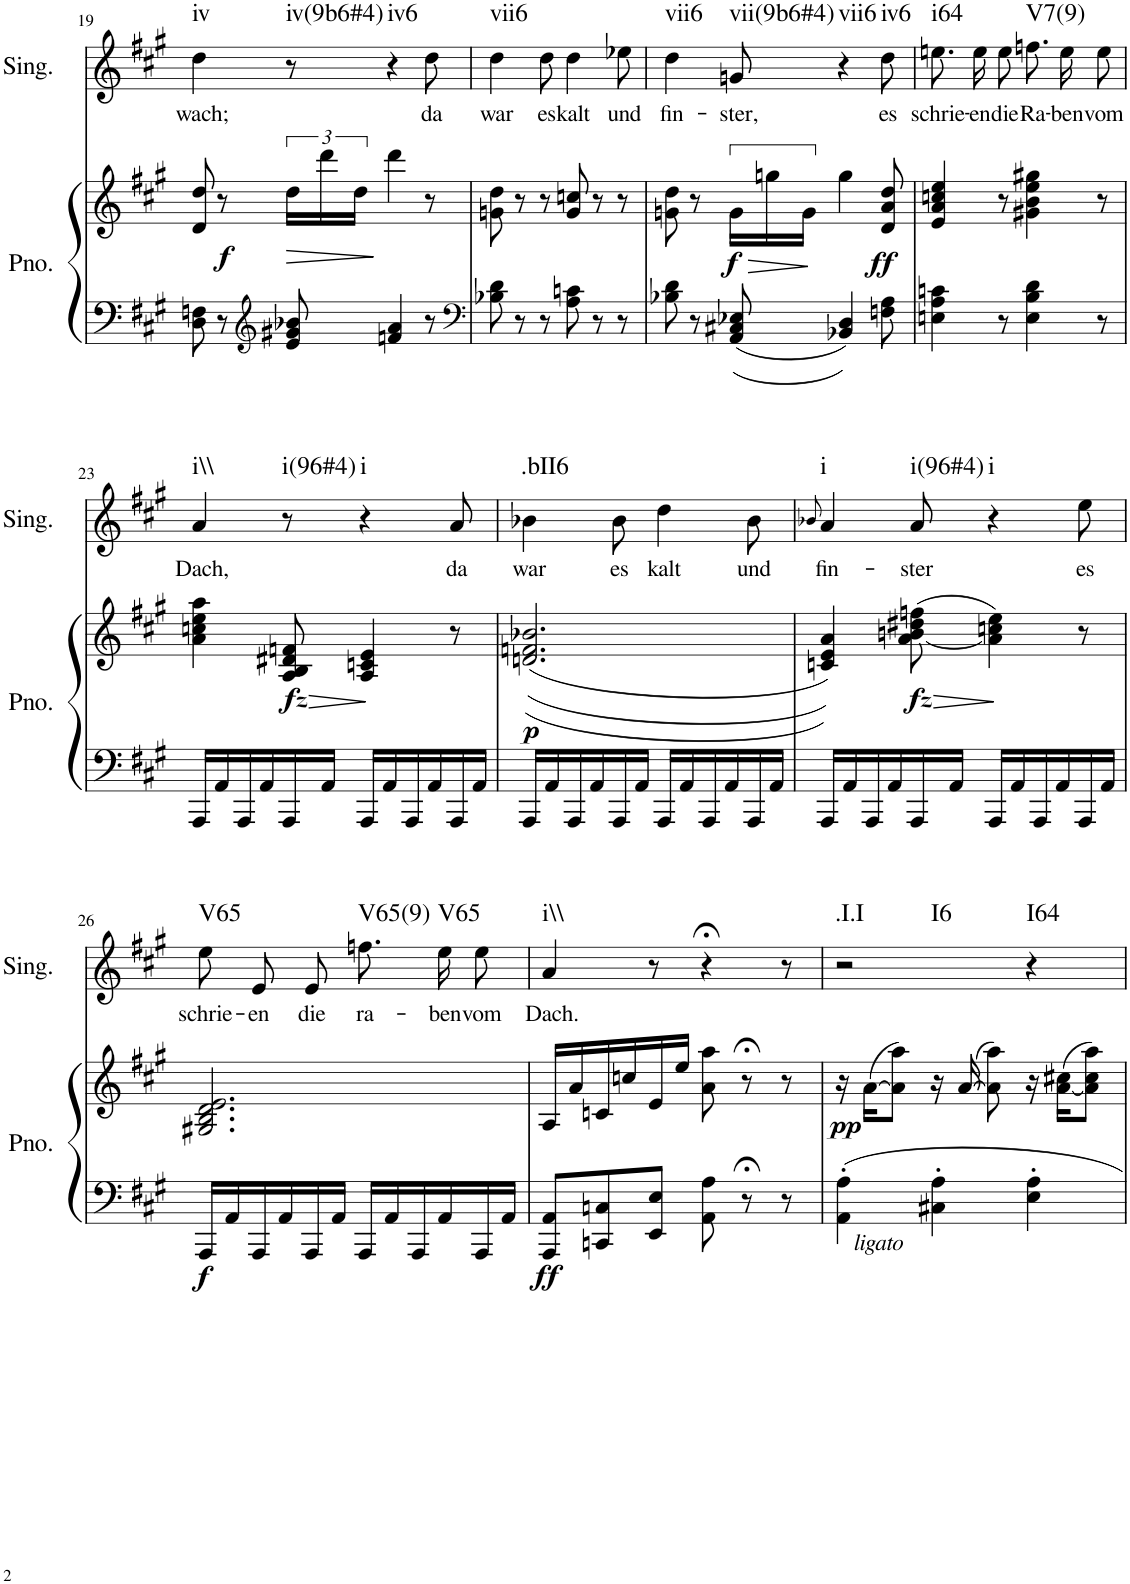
**kern	**kern	**dynam	**kern	**text	**harte
*part2	*part2	*part2	*part1	*part1	*part1
*staff3	*staff2	*staff2/3	*staff1	*staff1	*
*I"Pianoforte	*	*	*I"Singstimme	*	*
*I'Pno.	*	*	*I'Sing.	*	*
!!LO:PB:g=z
*clefF4	*clefG2	*	*clefG2	*	*
*k[f#c#g#]	*k[f#c#g#]	*	*k[f#c#g#]	*	*
*M6/8	*M6/8	*	*M6/8	*	*
=19	=19	=19	=19	=19	=19
!	!	!	!	!LO:LY:b	!LO:H:kt=iv
8D\ 8Fn\	8d/ 8dd/	.	4dd\	wach;	N
!	!	!LO:DY:b	!	!	!
8r	8r	f	.	.	.
*clefG2	*	*	*	*	*
!	!	!LO:HP:b	!	!	!LO:H:kt=iv(9b6#4)
8e/ 8g#X/ 8b-X/	24dd\LL	>	8r	.	N
.	24ddd\	]	.	.	.
.	24dd\JJ	.	.	.	.
!	!	!	!	!	!LO:H:kt=iv6
4fn/ 4a/	4ddd\	.	4r	.	N
!	!	!	!	!LO:LY:b	!
8r	8r	.	8dd\	da	.
=20	=20	=20	=20	=20	=20
*clefF4	*	*	*	*	*
!	!	!	!	!LO:LY:b	!LO:H:kt=vii6
8B-X\ 8d\	8gn\ 8dd\	.	4dd\	war	N
8r	8r	.	.	.	.
!	!	!	!	!LO:LY:b	!
8r	8r	.	8dd\	es	.
!	!	!	!	!LO:LY:b	!
8A\ 8cn\	8g/ 8ccn/	.	4dd\	kalt	.
8r	8r	.	.	.	.
!	!	!	!	!LO:LY:b	!
8r	8r	.	8ee-X\	und	.
=21	=21	=21	=21	=21	=21
!	!	!	!	!LO:LY:b	!LO:H:kt=vii6
8B-X\ 8d\	8gn\ 8dd\	.	4dd\	fin-	N
8r	8r	.	.	.	.
*	*Xtuplet	*	*	*	*
!	!	!LO:HP:b	!	!LO:LY:b	!
!	!	!LO:DY:n=1:b	!	!	!LO:H:kt=vii(9b6#4)
8AA/ 8C#X/ 8E-X/	24g\LL	> f	8gn/	-ster,	N
.	24ggn\	]	.	.	.
.	24g\JJ	.	.	.	.
!	!	!	!	!	!LO:H:kt=vii6
4BB-X/ 4D/	4gg\	.	4r	.	N
!	!	!LO:DY:n=2:b	!	!LO:LY:b	!LO:H:kt=iv6
8Fn\ 8A\	8d/ 8a/ 8dd/	ff	8dd\	es	N
=22	=22	=22	=22	=22	=22
!	!	!	!	!LO:LY:b	!LO:H:kt=i64
4En\ 4A\ 4cn\	4e/ 4a/ 4ccn/ 4ee/	.	8.een\L	schrie-	N
!	!	!	!	!LO:LY:b	!
.	.	.	16ee\K	-en	.
!	!	!	!	!LO:LY:b	!
8r	8r	.	8ee\J	die	.
!	!	!	!	!LO:LY:b	!LO:H:kt=V7(9)
4E\ 4B\ 4d\	4g#X\ 4b\ 4ee\ 4gg#X\	.	8.ffn\L	Ra-	N
!	!	!	!	!LO:LY:b	!
.	.	.	16ee\K	-ben	.
!	!	!	!	!LO:LY:b	!
8r	8r	.	8ee\J	vom	.
!!LO:LB:g=z
=23	=23	=23	=23	=23	=23
!	!	!	!	!LO:LY:b	!LO:H:kt=i\\
16AAA/LL	4a\ 4ccn\ 4ee\ 4aa\	.	4a/	Dach,	N
16AA/	.	.	.	.	.
16AAA/	.	.	.	.	.
16AA/	.	.	.	.	.
!	!	!LO:HP:b	!	!	!
!	!	!LO:DY:n=1:b	!	!	!LO:H:kt=i(96#4)
16AAA/	8A/ 8B/ 8d#X/ 8fn/	> fz	8r	.	N
16AA/JJ	.	.	.	.	.
!	!	!	!	!	!LO:H:kt=i
16AAA/LL	4A/ 4cn/ 4e/	]	4r	.	N
16AA/	.	.	.	.	.
16AAA/	.	.	.	.	.
16AA/	.	.	.	.	.
!	!	!	!	!LO:LY:b	!
16AAA/	8r	.	8a/	da	.
16AA/JJ	.	.	.	.	.
=24	=24	=24	=24	=24	=24
!	!	!LO:DY:b	!	!LO:LY:b	!LO:H:kt=.bII6
16AAA/LL	(((2.dn/ 2.fn/ 2.b-X/	p	4b-X\	war	N
16AA/	.	.	.	.	.
16AAA/	.	.	.	.	.
16AA/	.	.	.	.	.
!	!	!	!	!LO:LY:b	!
16AAA/	.	.	8b-\	es	.
16AA/JJ	.	.	.	.	.
!	!	!	!	!LO:LY:b	!
16AAA/LL	.	.	4dd\	kalt	.
16AA/	.	.	.	.	.
16AAA/	.	.	.	.	.
16AA/	.	.	.	.	.
!	!	!	!	!LO:LY:b	!
16AAA/	.	.	8b-\	und	.
16AA/JJ	.	.	.	.	.
=25	=25	=25	=25	=25	=25
.	.	.	8qb-X/	.	.
!	!	!	!	!LO:LY:b	!LO:H:kt=i
16AAA/LL	4cn/ 4e/ 4a/)))	.	4a/	fin-	N
16AA/	.	.	.	.	.
16AAA/	.	.	.	.	.
16AA/	.	.	.	.	.
!	!	!LO:HP:b	!	!LO:LY:b	!
!	!	!LO:DY:n=1:b	!	!	!LO:H:kt=i(96#4)
16AAA/	([8a\ 8bn\ 8dd#X\ 8ffn\	> fz	8a/	-ster	N
16AA/JJ	.	.	.	.	.
!	!	!	!	!	!LO:H:kt=i
16AAA/LL	4a\] 4ccn\ 4ee\)	]	4r	.	N
16AA/	.	.	.	.	.
16AAA/	.	.	.	.	.
16AA/	.	.	.	.	.
!	!	!	!	!LO:LY:b	!
16AAA/	8r	.	8ee\	es	.
16AA/JJ	.	.	.	.	.
!!LO:LB:g=z
=26	=26	=26	=26	=26	=26
!	!	!LO:DY:b=2	!	!LO:LY:b	!LO:H:kt=V65
16AAA/LL	2.G#X/ 2.B/ 2.d/ 2.e/	f	8ee/L	schrie-	N
16AA/	.	.	.	.	.
!	!	!	!	!LO:LY:b	!
16AAA/	.	.	8e/	-en	.
16AA/	.	.	.	.	.
!	!	!	!	!LO:LY:b	!
16AAA/	.	.	8e/J	die	.
16AA/JJ	.	.	.	.	.
!	!	!	!	!LO:LY:b	!LO:H:kt=V65(9)
16AAA/LL	.	.	8.ffn\	ra-	N
16AA/	.	.	.	.	.
16AAA/	.	.	.	.	.
!	!	!	!	!LO:LY:b	!LO:H:kt=V65
16AA/	.	.	16ee\KL	-ben	N
!	!	!	!	!LO:LY:b	!
16AAA/	.	.	8ee\J	vom	.
16AA/JJ	.	.	.	.	.
=27	=27	=27	=27	=27	=27
!	!	!LO:DY:b=2	!	!LO:LY:b	!LO:H:kt=i\\
8AAA/ 8AA/L	16A/LL	ff	4a/	Dach.	N
.	16a/	.	.	.	.
8CCn/ 8Cn/	16cn/	.	.	.	.
.	16ccn/	.	.	.	.
8EE/ 8E/J	16e/	.	8r	.	.
.	16ee/JJ	.	.	.	.
8AA\ 8A\	8a\ 8aa\	.	4r;<	.	.
8r;<	8r;<	.	.	.	.
8r	8r	.	8r	.	.
=28	=28	=28	=28	=28	=28
!LO:TX:b:i:t=ligato	!	!	!	!	!
!	!	!LO:DY:b	!	!	!LO:H:n=1:kt=.I.I
!	!	!	!	!	!LO:H:n=2:kt=I6
4AA\' 4A\'	16r	pp	2r	.	N N
.	([16a\KL	.	.	.	.
.	8a\] 8aa\J)	.	.	.	.
4C#X\' 4A\'	16r	.	.	.	.
.	([16a/	.	.	.	.
.	8a\] 8aa\)	.	.	.	.
!	!	!	!	!	!LO:H:kt=I64
4E\' 4A\'	16r	.	4r	.	N
.	([16a\ 16cc#X\KL	.	.	.	.
.	8a\] 8cc#\ 8aa\J)	.	.	.	.
=	=	=	=	=	=
*-	*-	*-	*-	*-	*-
